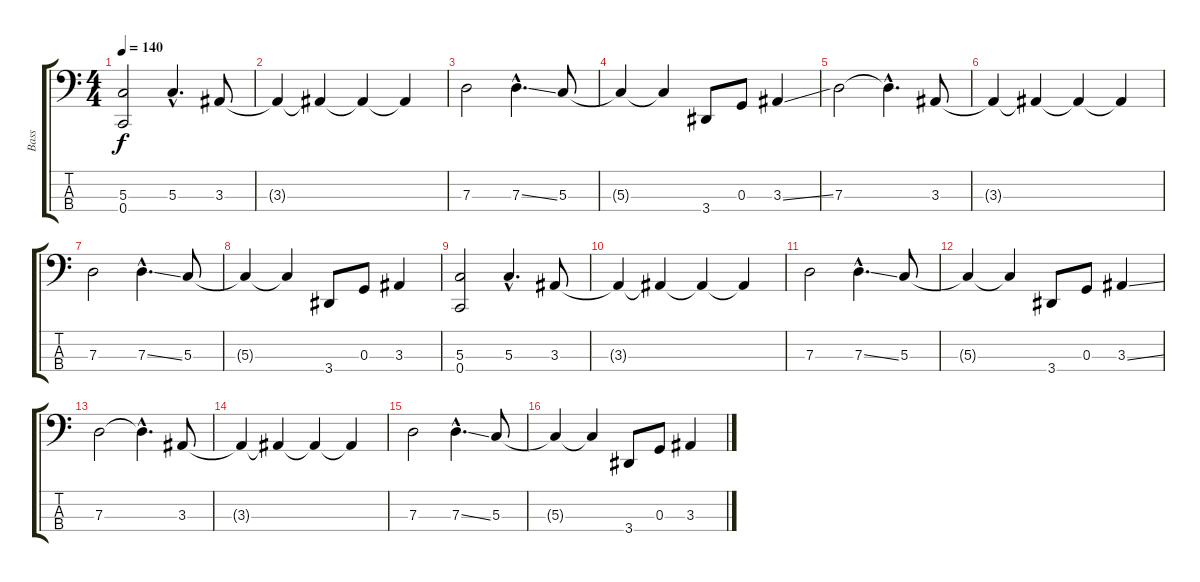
\track ("Bass" "Bass") {instrument electricbassfinger}
\staff {score tabs}
\tuning (F2 C2 G1 C1) {hide}
\ts (4 4)
\tempo 140
\clef f4
\ks c
(5.3 0.4).2{dy f} 5.3{hac}.4{d} 3.3.8 |
3.3{t}.4 3.3{t}.4 3.3{t}.4 3.3{t}.4 |
7.3.2 7.3{ss hac}.4{d} 5.3.8 |
5.3{t}.4 5.3{t}.4 3.4.8 0.3.8 3.3{ss}.4 |
7.3.2 7.3{hac t}.4{d} 3.3.8 |
3.3{t}.4 3.3{t}.4 3.3{t}.4 3.3{t}.4 |
7.3.2 7.3{ss hac}.4{d} 5.3.8 |
5.3{t}.4 5.3{t}.4 3.4.8 0.3.8 3.3.4 |
(5.3 0.4).2 5.3{hac}.4{d} 3.3.8 |
3.3{t}.4 3.3{t}.4 3.3{t}.4 3.3{t}.4 |
7.3.2 7.3{ss hac}.4{d} 5.3.8 |
5.3{t}.4 5.3{t}.4 3.4.8 0.3.8 3.3{ss}.4 |
7.3.2 7.3{hac t}.4{d} 3.3.8 |
3.3{t}.4 3.3{t}.4 3.3{t}.4 3.3{t}.4 |
7.3.2 7.3{ss hac}.4{d} 5.3.8 |
5.3{t}.4 5.3{t}.4 3.4.8 0.3.8 3.3.4
